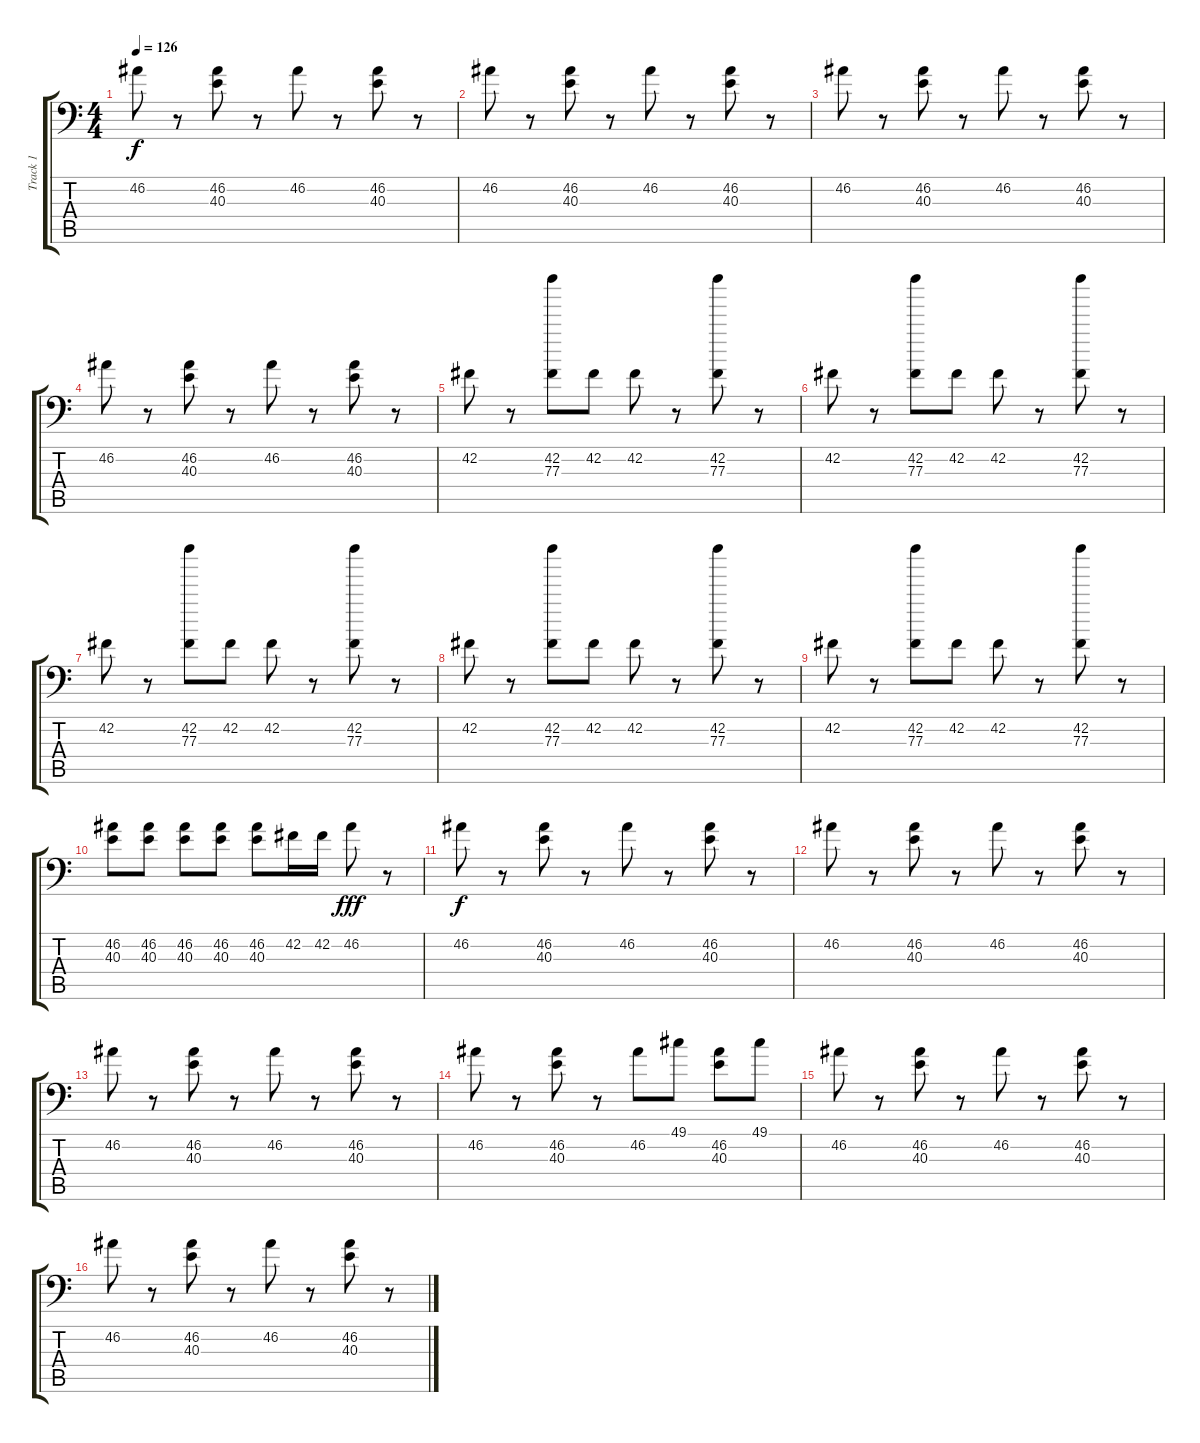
\track ("Track 1" "Track 1") {instrument acousticgrandpiano}
\staff {score tabs}
\tuning (C-1 C-1 C-1 C-1 C-1 C-1) {hide}
\ts (4 4)
\tempo 126
\clef f4
\ks c
46.2.8{dy f} r.8 (46.2 40.3).8 r.8 46.2.8 r.8 (46.2 40.3).8 r.8 |
46.2.8 r.8 (46.2 40.3).8 r.8 46.2.8 r.8 (46.2 40.3).8 r.8 |
46.2.8 r.8 (46.2 40.3).8 r.8 46.2.8 r.8 (46.2 40.3).8 r.8 |
46.2.8 r.8 (46.2 40.3).8 r.8 46.2.8 r.8 (46.2 40.3).8 r.8 |
42.2.8 r.8 (42.2 77.3).8 42.2.8 42.2.8 r.8 (42.2 77.3).8 r.8 |
42.2.8 r.8 (42.2 77.3).8 42.2.8 42.2.8 r.8 (42.2 77.3).8 r.8 |
42.2.8 r.8 (42.2 77.3).8 42.2.8 42.2.8 r.8 (42.2 77.3).8 r.8 |
42.2.8 r.8 (42.2 77.3).8 42.2.8 42.2.8 r.8 (42.2 77.3).8 r.8 |
42.2.8 r.8 (42.2 77.3).8 42.2.8 42.2.8 r.8 (42.2 77.3).8 r.8 |
(46.2 40.3).8 (46.2 40.3).8 (46.2 40.3).8 (46.2 40.3).8 (46.2 40.3).8 42.2.16 42.2.16 46.2.8{dy fff} r.8 |
46.2.8{dy f} r.8 (46.2 40.3).8 r.8 46.2.8 r.8 (46.2 40.3).8 r.8 |
46.2.8 r.8 (46.2 40.3).8 r.8 46.2.8 r.8 (46.2 40.3).8 r.8 |
46.2.8 r.8 (46.2 40.3).8 r.8 46.2.8 r.8 (46.2 40.3).8 r.8 |
46.2.8 r.8 (46.2 40.3).8 r.8 46.2.8 49.1.8 (46.2 40.3).8 49.1.8 |
46.2.8 r.8 (46.2 40.3).8 r.8 46.2.8 r.8 (46.2 40.3).8 r.8 |
46.2.8 r.8 (46.2 40.3).8 r.8 46.2.8 r.8 (46.2 40.3).8 r.8
